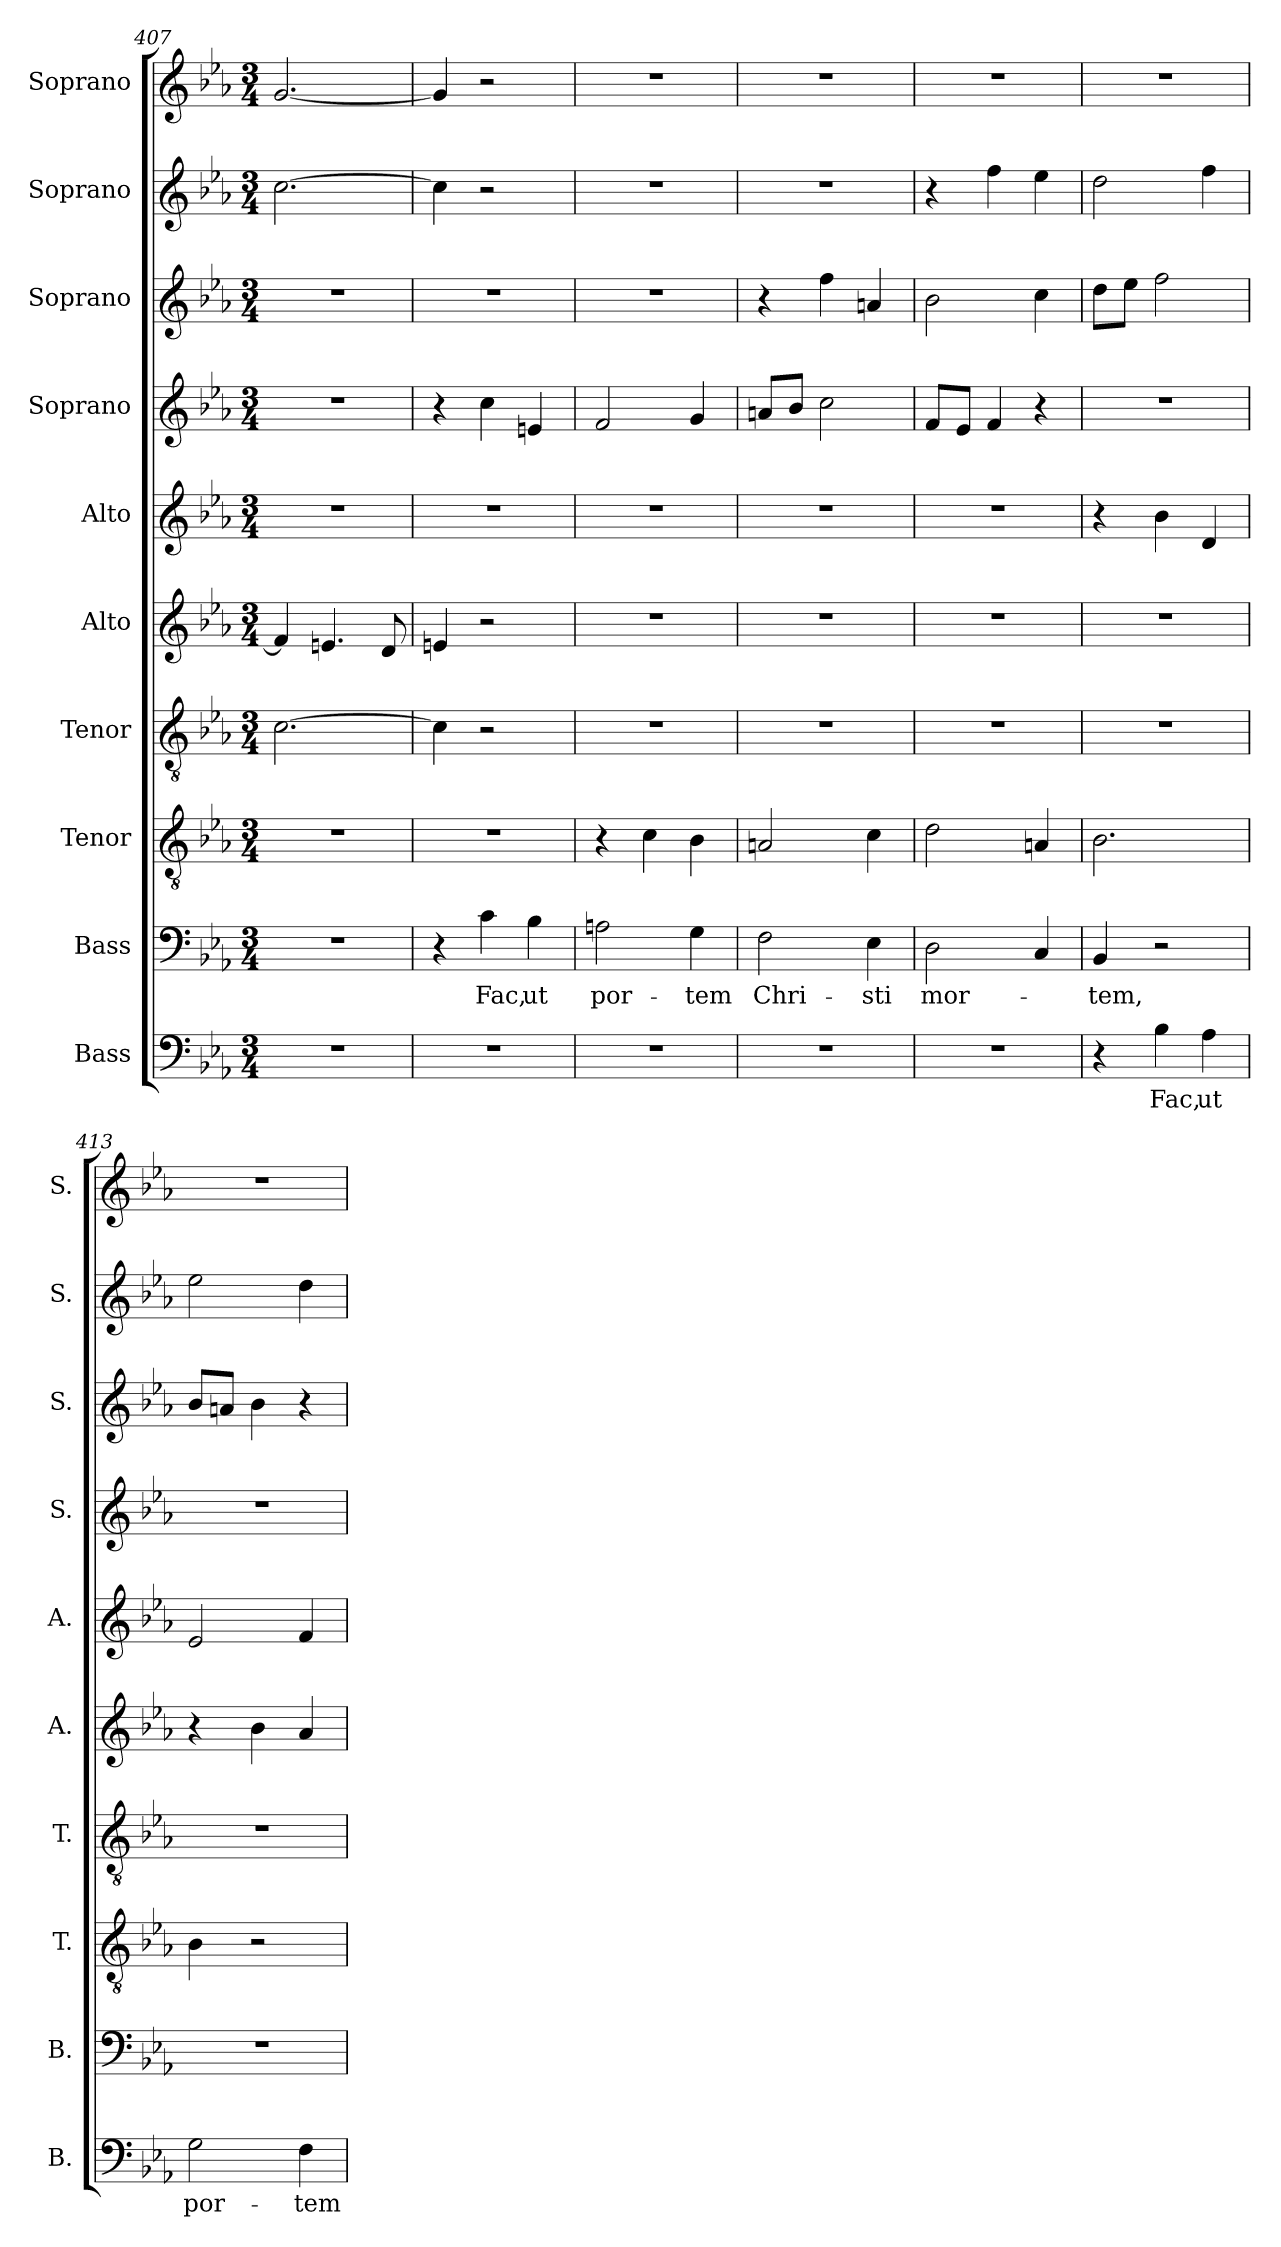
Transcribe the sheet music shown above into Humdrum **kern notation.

**kern	**text	**kern	**text	**kern	**kern	**kern	**kern	**kern	**kern	**kern	**kern
*part10	*part10	*part9	*part9	*part8	*part7	*part6	*part5	*part4	*part3	*part2	*part1
*staff10	*staff10	*staff9	*staff9	*staff8	*staff7	*staff6	*staff5	*staff4	*staff3	*staff2	*staff1
*I"Bass	*	*I"Bass	*	*I"Tenor	*I"Tenor	*I"Alto	*I"Alto	*I"Soprano	*I"Soprano	*I"Soprano	*I"Soprano
*I'B.	*	*I'B.	*	*I'T.	*I'T.	*I'A.	*I'A.	*I'S.	*I'S.	*I'S.	*I'S.
*clefF4	*	*clefF4	*	*clefGv2	*clefGv2	*clefG2	*clefG2	*clefG2	*clefG2	*clefG2	*clefG2
*k[b-e-a-]	*	*k[b-e-a-]	*	*k[b-e-a-]	*k[b-e-a-]	*k[b-e-a-]	*k[b-e-a-]	*k[b-e-a-]	*k[b-e-a-]	*k[b-e-a-]	*k[b-e-a-]
*M3/4	*	*M3/4	*	*M3/4	*M3/4	*M3/4	*M3/4	*M3/4	*M3/4	*M3/4	*M3/4
=407	=407	=407	=407	=407	=407	=407	=407	=407	=407	=407	=407
2.r	.	2.r	.	2.r	[2.c\	4f/]	2.r	2.r	2.r	[2.cc\	[2.g/
.	.	.	.	.	.	4.en/	.	.	.	.	.
.	.	.	.	.	.	8d/	.	.	.	.	.
=408	=408	=408	=408	=408	=408	=408	=408	=408	=408	=408	=408
2.r	.	4r	.	2.r	4c\]	4en/	2.r	4r	2.r	4cc\]	4g/]
.	.	4c\	Fac,	.	2r	2r	.	4cc\	.	2r	2r
.	.	4B-\	ut	.	.	.	.	4en/	.	.	.
!!LO:PB:g=z
=409	=409	=409	=409	=409	=409	=409	=409	=409	=409	=409	=409
2.r	.	2An\	por-	4r	2.r	2.r	2.r	2f/	2.r	2.r	2.r
.	.	.	.	4c\	.	.	.	.	.	.	.
.	.	4G\	-tem	4B-\	.	.	.	4g/	.	.	.
=410	=410	=410	=410	=410	=410	=410	=410	=410	=410	=410	=410
2.r	.	2F\	Chri-	2An/	2.r	2.r	2.r	8an/L	4r	2.r	2.r
.	.	.	.	.	.	.	.	8b-/J	.	.	.
.	.	.	.	.	.	.	.	2cc\	4ff\	.	.
.	.	4E-\	-sti	4c\	.	.	.	.	4an/	.	.
=411	=411	=411	=411	=411	=411	=411	=411	=411	=411	=411	=411
2.r	.	2D\	mor-	2d\	2.r	2.r	2.r	8f/L	2b-\	4r	2.r
.	.	.	.	.	.	.	.	8e-/J	.	.	.
.	.	.	.	.	.	.	.	4f/	.	4ff\	.
.	.	4C/	.	4An/	.	.	.	4r	4cc\	4ee-\	.
=412	=412	=412	=412	=412	=412	=412	=412	=412	=412	=412	=412
4r	.	4BB-/	-tem,	2.B-\	2.r	2.r	4r	2.r	8dd\L	2dd\	2.r
.	.	.	.	.	.	.	.	.	8ee-\J	.	.
4B-\	Fac,	2r	.	.	.	.	4b-\	.	2ff\	.	.
4A-\	ut	.	.	.	.	.	4d/	.	.	4ff\	.
=413	=413	=413	=413	=413	=413	=413	=413	=413	=413	=413	=413
2G\	por-	2.r	.	4B-\	2.r	4r	2e-/	2.r	8b-/L	2ee-\	2.r
.	.	.	.	.	.	.	.	.	8an/J	.	.
.	.	.	.	2r	.	4b-\	.	.	4b-\	.	.
4F\	-tem	.	.	.	.	4a-/	4f/	.	4r	4dd\	.
=	=	=	=	=	=	=	=	=	=	=	=
*-	*-	*-	*-	*-	*-	*-	*-	*-	*-	*-	*-
